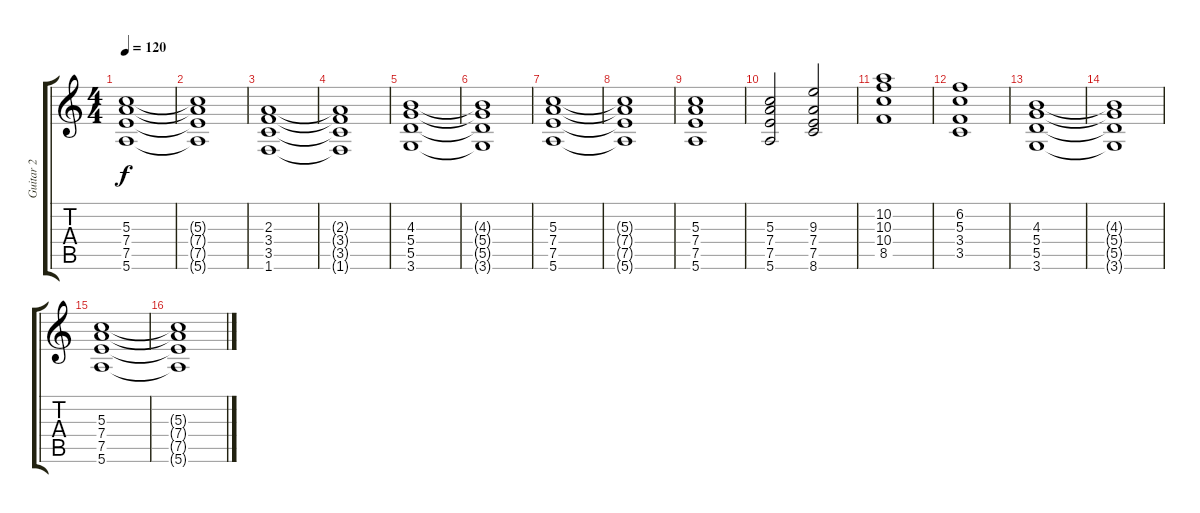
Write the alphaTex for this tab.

\track ("Guitar 2" "Guitar 2") {instrument distortionguitar}
\staff {score tabs}
\tuning (E4 B3 G3 D3 A2 E2) {hide}
\ts (4 4)
\section ("" "")
\tempo 120
\clef g2
\ks c
(5.3 7.4 7.5 5.6).1{dy f volume 12} |
(5.3{t} 7.4{t} 7.5{t} 5.6{t}).1 |
(2.3 3.4 3.5 1.6).1{volume 11} |
(2.3{t} 3.4{t} 3.5{t} 1.6{t}).1 |
(4.3 5.4 5.5 3.6).1{volume 10} |
(4.3{t} 5.4{t} 5.5{t} 3.6{t}).1 |
(5.3 7.4 7.5 5.6).1{volume 9} |
(5.3{t} 7.4{t} 7.5{t} 5.6{t}).1 |
(5.3 7.4 7.5 5.6).1{volume 8} |
(5.3 7.4 7.5 5.6).2 (9.3 7.4 7.5 8.6).2 |
(10.2 10.3 10.4 8.5).1{volume 7} |
(6.2 5.3 3.4 3.5).1 |
(4.3 5.4 5.5 3.6).1{volume 6} |
(4.3{t} 5.4{t} 5.5{t} 3.6{t}).1 |
(5.3 7.4 7.5 5.6).1{volume 5} |
(5.3{t} 7.4{t} 7.5{t} 5.6{t}).1
